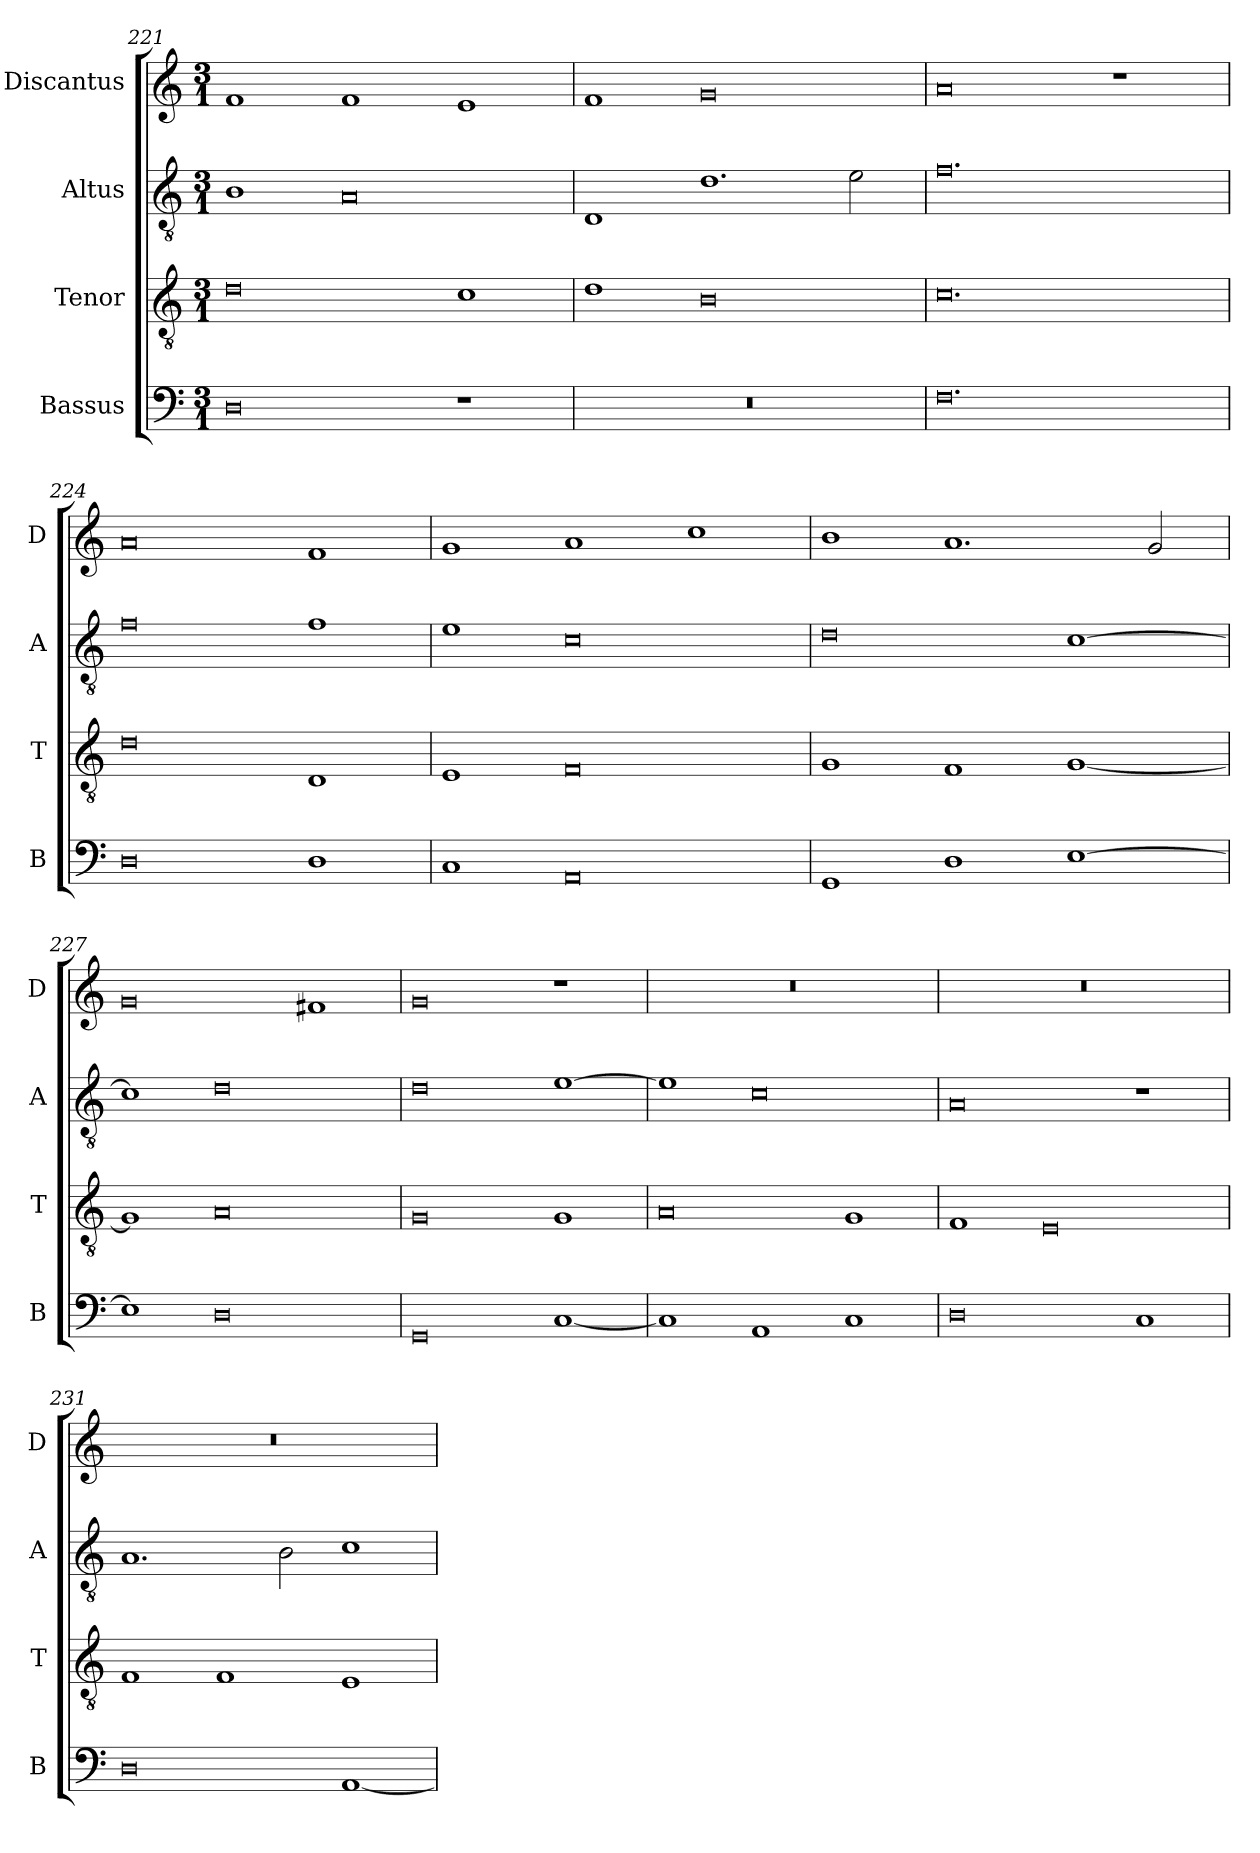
**kern	**kern	**kern	**kern
*part4	*part3	*part2	*part1
*staff4	*staff3	*staff2	*staff1
*I"Bassus	*I"Tenor	*I"Altus	*I"Discantus
*I'B	*I'T	*I'A	*I'D
*clefF4	*clefGv2	*clefGv2	*clefG2
*k[]	*k[]	*k[]	*k[]
*M3/1	*M3/1	*M3/1	*M3/1
=221	=221	=221	=221
0D	0d	1B	1f
.	.	0A	1f
1r	1c	.	1e
=222	=222	=222	=222
0.r	1d	1D	1f
.	0B	1.d	0g
.	.	2e\	.
=223	=223	=223	=223
0.F	0.c	0.f	0a
.	.	.	1r
=224	=224	=224	=224
0D	0d	0f	0a
1D	1D	1f	1f
=225	=225	=225	=225
1C	1E	1e	1g
0AA	0F	0c	1a
.	.	.	1cc
=226	=226	=226	=226
1GG	1G	0d	1b
1D	1F	.	1.a
[1E	[1G	[1c	.
.	.	.	2g/
=227	=227	=227	=227
1E]	1G]	1c]	0g
0D	0A	0d	.
.	.	.	1f#X
=228	=228	=228	=228
0GG	0G	0d	0g
[1C	1G	[1e	1r
=229	=229	=229	=229
1C]	0A	1e]	0.r
1AA	.	0c	.
1C	1G	.	.
=230	=230	=230	=230
0D	1F	0A	0.r
.	0E	.	.
1C	.	1r	.
=231	=231	=231	=231
0D	1F	1.A	0.r
.	1F	.	.
.	.	2B\	.
[1AA	1E	1c	.
=	=	=	=
*-	*-	*-	*-
